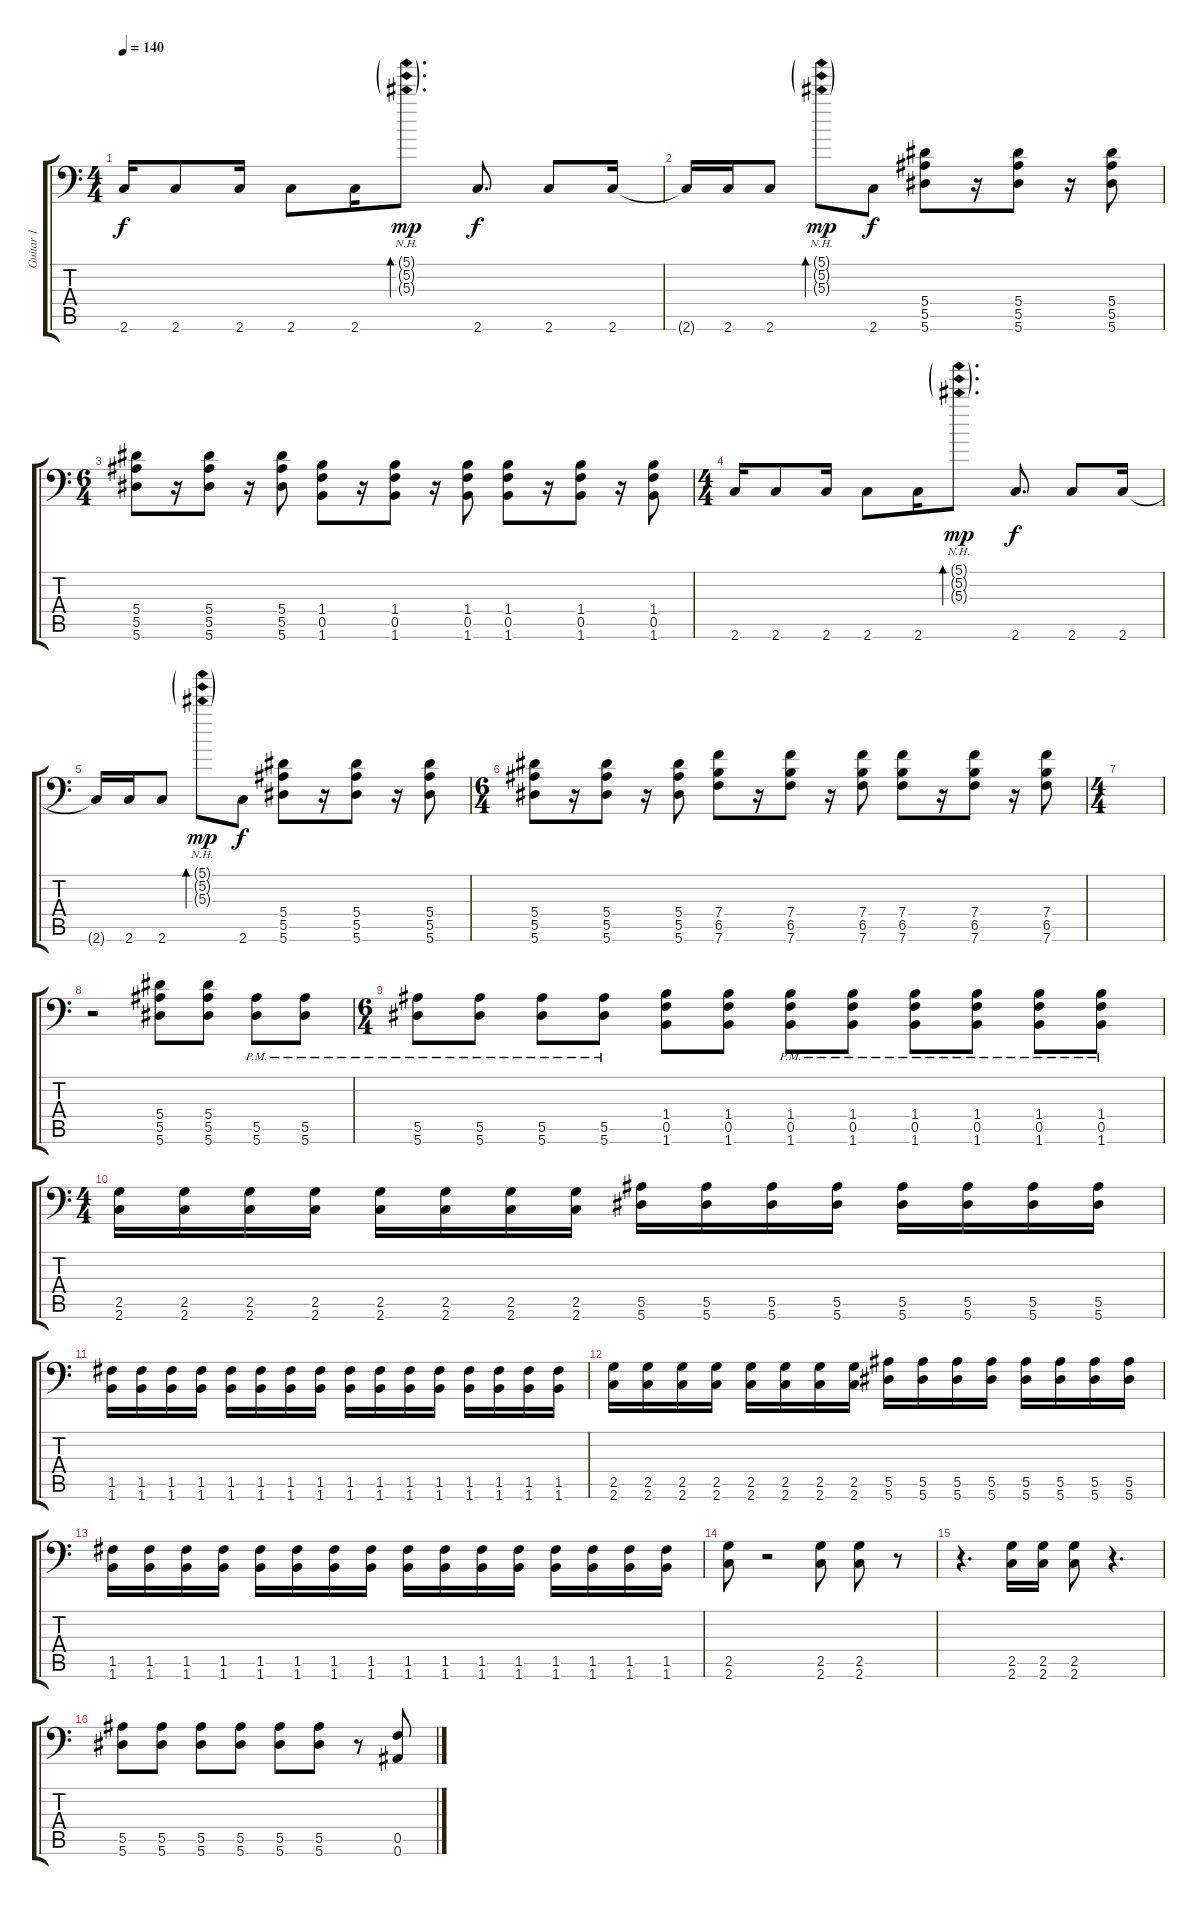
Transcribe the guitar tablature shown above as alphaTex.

\track ("Guitar 1" "Guitar 1") {instrument distortionguitar}
\staff {score tabs}
\tuning (C4 G3 Eb3 Bb2 F2 Bb1) {hide}
\ts (4 4)
\tempo 140
\clef f4
\ks c
2.6.16{dy f} 2.6.8 2.6.16 2.6.8 2.6.16 (5.1{nh g} 5.2{nh g} 5.3{nh g}).8{d bd 120 dy mp} 2.6.8{d dy f} 2.6.8 2.6.16 |
2.6{t}.16 2.6.16 2.6.8 (5.1{nh g} 5.2{nh g} 5.3{nh g}).8{bd 120 dy mp} 2.6.8{dy f} (5.4 5.5 5.6).8 r.16 (5.4 5.5 5.6).8 r.16 (5.4 5.5 5.6).8 |
\ts (6 4)
(5.4 5.5 5.6).8 r.16 (5.4 5.5 5.6).8 r.16 (5.4 5.5 5.6).8 (1.4 0.5 1.6).8 r.16 (1.4 0.5 1.6).8 r.16 (1.4 0.5 1.6).8 (1.4 0.5 1.6).8 r.16 (1.4 0.5 1.6).8 r.16 (1.4 0.5 1.6).8 |
\ts (4 4)
2.6.16 2.6.8 2.6.16 2.6.8 2.6.16 (5.1{nh g} 5.2{nh g} 5.3{nh g}).8{d bd 120 dy mp} 2.6.8{d dy f} 2.6.8 2.6.16 |
2.6{t}.16 2.6.16 2.6.8 (5.1{nh g} 5.2{nh g} 5.3{nh g}).8{bd 120 dy mp} 2.6.8{dy f} (5.4 5.5 5.6).8 r.16 (5.4 5.5 5.6).8 r.16 (5.4 5.5 5.6).8 |
\ts (6 4)
(5.4 5.5 5.6).8 r.16 (5.4 5.5 5.6).8 r.16 (5.4 5.5 5.6).8 (7.4 6.5 7.6).8 r.16 (7.4 6.5 7.6).8 r.16 (7.4 6.5 7.6).8 (7.4 6.5 7.6).8 r.16 (7.4 6.5 7.6).8 r.16 (7.4 6.5 7.6).8 |
\ts (4 4)
|
r.2 (5.4 5.5 5.6).8 (5.4 5.5 5.6).8 (5.5{pm} 5.6{pm}).8 (5.5{pm} 5.6{pm}).8 |
\ts (6 4)
(5.5{pm} 5.6{pm}).8 (5.5{pm} 5.6{pm}).8 (5.5{pm} 5.6{pm}).8 (5.5{pm} 5.6{pm}).8 (1.4 0.5 1.6).8 (1.4 0.5 1.6).8 (1.4{pm} 0.5{pm} 1.6{pm}).8 (1.4{pm} 0.5{pm} 1.6{pm}).8 (1.4{pm} 0.5{pm} 1.6{pm}).8 (1.4{pm} 0.5{pm} 1.6{pm}).8 (1.4{pm} 0.5{pm} 1.6{pm}).8 (1.4{pm} 0.5{pm} 1.6{pm}).8 |
\ts (4 4)
(2.5 2.6).16 (2.5 2.6).16 (2.5 2.6).16 (2.5 2.6).16 (2.5 2.6).16 (2.5 2.6).16 (2.5 2.6).16 (2.5 2.6).16 (5.5 5.6).16 (5.5 5.6).16 (5.5 5.6).16 (5.5 5.6).16 (5.5 5.6).16 (5.5 5.6).16 (5.5 5.6).16 (5.5 5.6).16 |
(1.5 1.6).16 (1.5 1.6).16 (1.5 1.6).16 (1.5 1.6).16 (1.5 1.6).16 (1.5 1.6).16 (1.5 1.6).16 (1.5 1.6).16 (1.5 1.6).16 (1.5 1.6).16 (1.5 1.6).16 (1.5 1.6).16 (1.5 1.6).16 (1.5 1.6).16 (1.5 1.6).16 (1.5 1.6).16 |
(2.5 2.6).16 (2.5 2.6).16 (2.5 2.6).16 (2.5 2.6).16 (2.5 2.6).16 (2.5 2.6).16 (2.5 2.6).16 (2.5 2.6).16 (5.5 5.6).16 (5.5 5.6).16 (5.5 5.6).16 (5.5 5.6).16 (5.5 5.6).16 (5.5 5.6).16 (5.5 5.6).16 (5.5 5.6).16 |
(1.5 1.6).16 (1.5 1.6).16 (1.5 1.6).16 (1.5 1.6).16 (1.5 1.6).16 (1.5 1.6).16 (1.5 1.6).16 (1.5 1.6).16 (1.5 1.6).16 (1.5 1.6).16 (1.5 1.6).16 (1.5 1.6).16 (1.5 1.6).16 (1.5 1.6).16 (1.5 1.6).16 (1.5 1.6).16 |
(2.5 2.6).8 r.2 (2.5 2.6).8 (2.5 2.6).8 r.8 |
r.4{d} (2.5 2.6).16 (2.5 2.6).16 (2.5 2.6).8 r.4{d} |
(5.5 5.6).8 (5.5 5.6).8 (5.5 5.6).8 (5.5 5.6).8 (5.5 5.6).8 (5.5 5.6).8 r.8 (0.5 0.6).8
